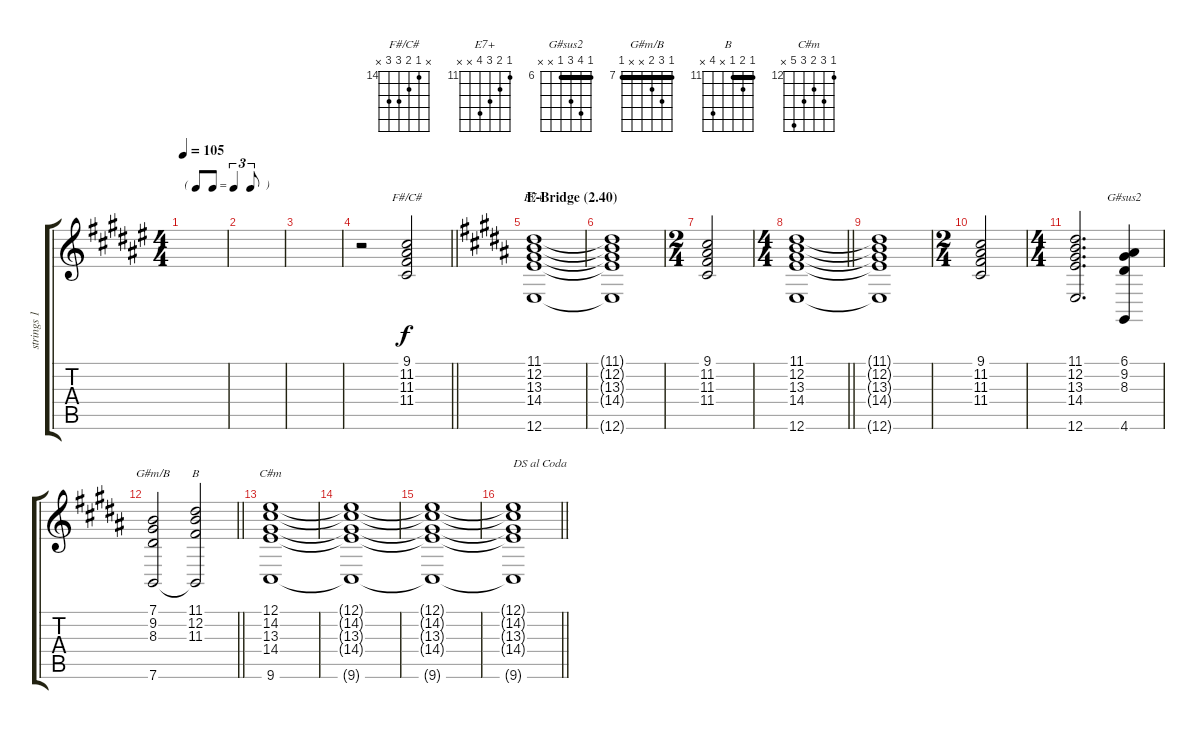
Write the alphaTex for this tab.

\track ("strings 1" "strings 1") {instrument stringensemble2}
\staff {score tabs}
\tuning (E4 B3 G3 D3 A2 E2) {hide}
\chord ("F#/C#" x 14 15 16 16 x) {firstfret 14}
\chord ("E7+" 11 12 13 14 x x) {firstfret 11}
\chord ("G#sus2" 6 9 8 6 x x) {firstfret 6 barre 6}
\chord ("G#m/B" 7 9 8 x x 7) {firstfret 7 barre 7}
\chord ("B" 11 12 11 x 14 x) {firstfret 11 barre 11}
\chord ("C#m" 12 14 13 14 16 x) {firstfret 12}
\ts (4 4)
\tf triplet8th
\tempo 105
\clef g2
\ks d#minor
|
|
|
\barLineRight lightlight
r.2 (9.1 11.2 11.3 11.4).2{ch "F#/C#"} |
\section ("" "E-Bridge (2.40)")
\ks b
(11.1 12.2 13.3 14.4 12.6).1{ch "E7+"} |
(11.1{t} 12.2{t} 13.3{t} 14.4{t} 12.6{t}).1 |
\ts (2 4)
(9.1 11.2 11.3 11.4).2 |
\ts (4 4)
\barLineRight lightlight
(11.1 12.2 13.3 14.4 12.6).1 |
(11.1{t} 12.2{t} 13.3{t} 14.4{t} 12.6{t}).1 |
\ts (2 4)
(9.1 11.2 11.3 11.4).2 |
\ts (4 4)
(11.1 12.2 13.3 14.4 12.6).2{d} (6.1 9.2 8.3 4.6).4{ch "G#sus2"} |
\barLineRight lightlight
(7.1 9.2 8.3 7.6).2{ch "G#m/B"} (11.1 12.2 11.3 7.6{t}).2{ch "B"} |
(12.1 14.2 13.3 14.4 9.6).1{ch "C#m"} |
(12.1{t} 14.2{t} 13.3{t} 14.4{t} 9.6{t}).1 |
(12.1{t} 14.2{t} 13.3{t} 14.4{t} 9.6{t}).1{volume 0} |
\barLineRight lightlight
(12.1{t} 14.2{t} 13.3{t} 14.4{t} 9.6{t}).1{txt "DS al Coda"}
